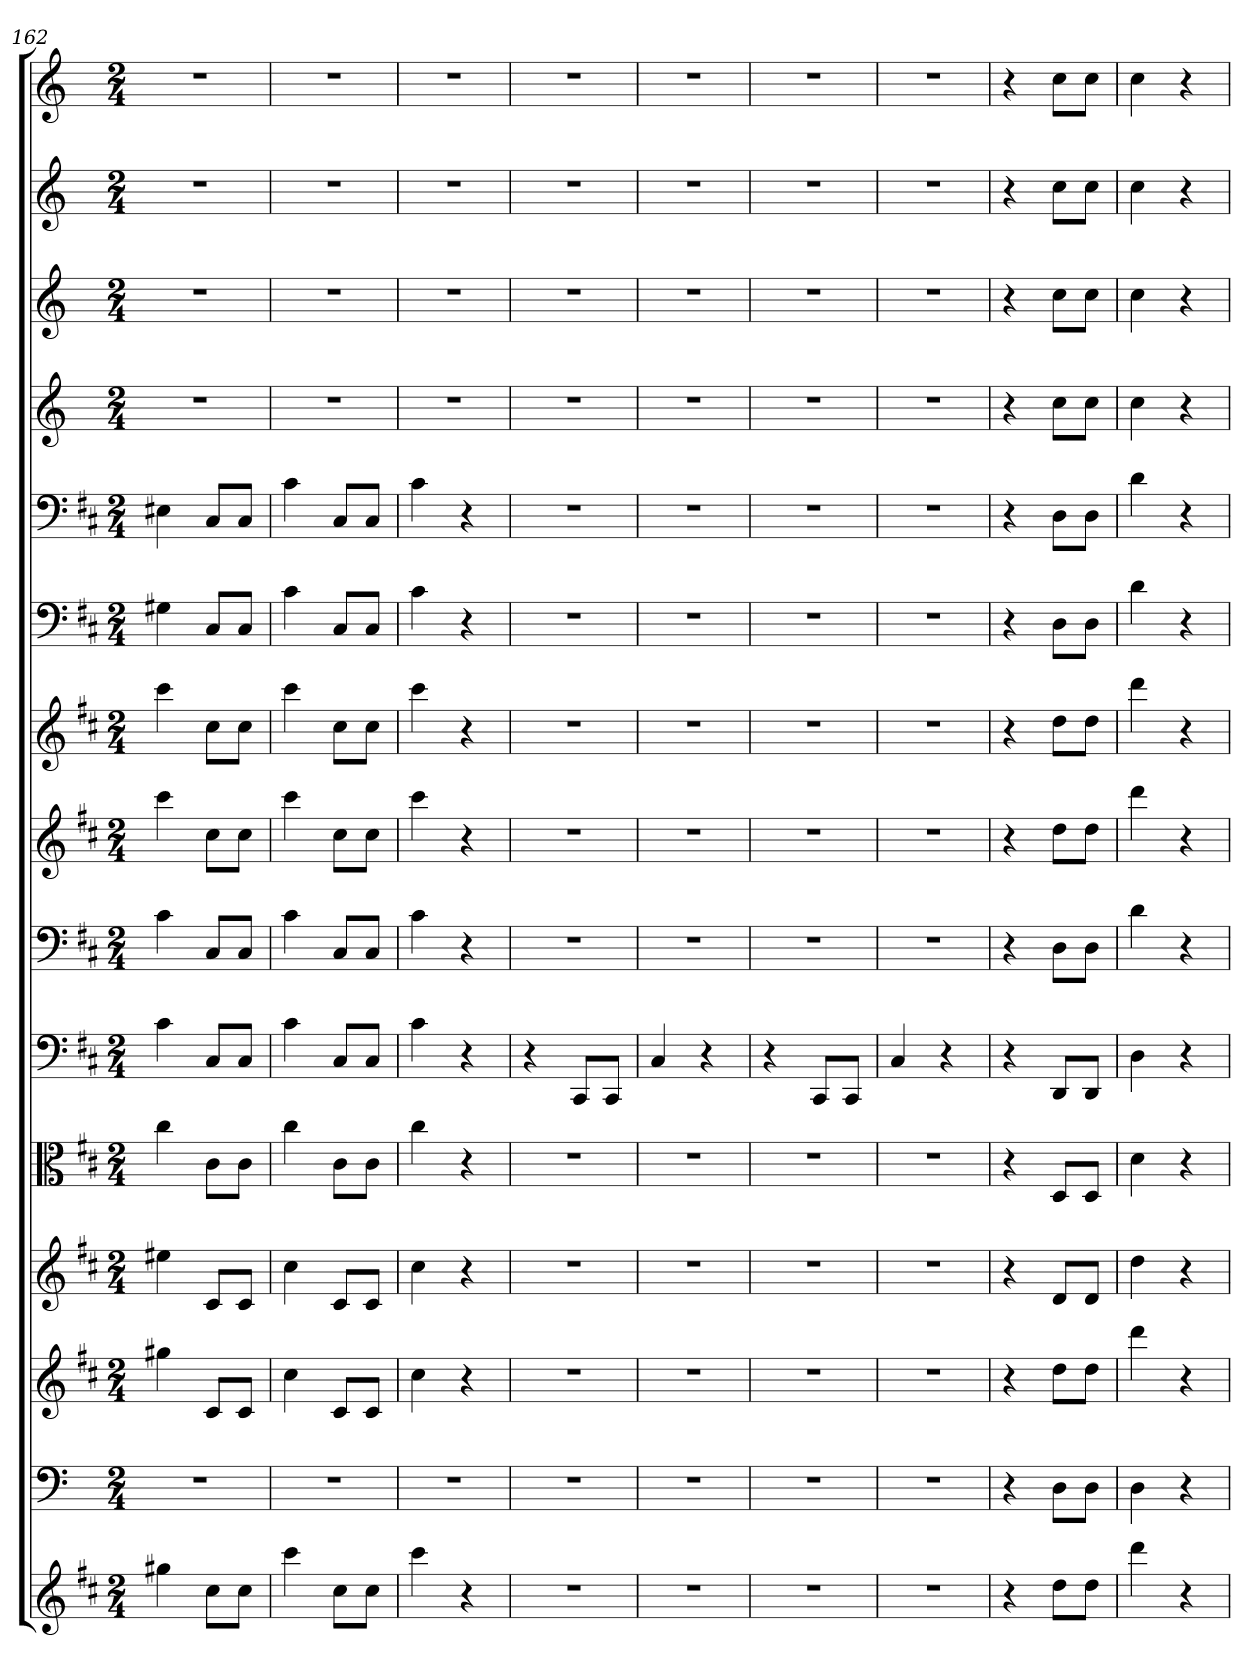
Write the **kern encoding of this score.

**kern	**kern	**kern	**kern	**kern	**kern	**kern	**kern	**kern	**kern	**kern	**kern	**kern	**kern	**kern
*part15	*part14	*part13	*part12	*part11	*part10	*part9	*part8	*part7	*part6	*part5	*part4	*part3	*part2	*part1
*staff15	*staff14	*staff13	*staff12	*staff11	*staff10	*staff9	*staff8	*staff7	*staff6	*staff5	*staff4	*staff3	*staff2	*staff1
*	*clefF4	*	*	*clefC3	*clefF4	*clefF4	*	*	*clefF4	*clefF4	*	*	*	*
*k[f#c#]	*k[]	*k[f#c#]	*k[f#c#]	*k[f#c#]	*k[f#c#]	*k[f#c#]	*k[f#c#]	*k[f#c#]	*k[f#c#]	*k[f#c#]	*k[]	*k[]	*k[]	*k[]
*M2/4	*M2/4	*M2/4	*M2/4	*M2/4	*M2/4	*M2/4	*M2/4	*M2/4	*M2/4	*M2/4	*M2/4	*M2/4	*M2/4	*M2/4
=162	=162	=162	=162	=162	=162	=162	=162	=162	=162	=162	=162	=162	=162	=162
4gg#X	2r	4gg#X	4ee#X	4cc#	4c#	4c#	4ccc#	4ccc#	4G#X	4E#X	2r	2r	2r	2r
8cc#L	.	8c#L	8c#L	8c#\L	8C#/L	8C#/L	8cc#L	8cc#L	8C#/L	8C#/L	.	.	.	.
8cc#J	.	8c#J	8c#J	8c#\J	8C#/J	8C#/J	8cc#J	8cc#J	8C#/J	8C#/J	.	.	.	.
=163	=163	=163	=163	=163	=163	=163	=163	=163	=163	=163	=163	=163	=163	=163
4ccc#	2r	4cc#	4cc#	4cc#	4c#	4c#	4ccc#	4ccc#	4c#	4c#	2r	2r	2r	2r
8cc#L	.	8c#L	8c#L	8c#\L	8C#/L	8C#/L	8cc#L	8cc#L	8C#/L	8C#/L	.	.	.	.
8cc#J	.	8c#J	8c#J	8c#\J	8C#/J	8C#/J	8cc#J	8cc#J	8C#/J	8C#/J	.	.	.	.
=164	=164	=164	=164	=164	=164	=164	=164	=164	=164	=164	=164	=164	=164	=164
4ccc#	2r	4cc#	4cc#	4cc#	4c#	4c#	4ccc#	4ccc#	4c#	4c#	2r	2r	2r	2r
4r	.	4r	4r	4r	4r	4r	4r	4r	4r	4r	.	.	.	.
=165	=165	=165	=165	=165	=165	=165	=165	=165	=165	=165	=165	=165	=165	=165
2r	2r	2r	2r	2r	4r	2r	2r	2r	2r	2r	2r	2r	2r	2r
.	.	.	.	.	8CC#/L	.	.	.	.	.	.	.	.	.
.	.	.	.	.	8CC#/J	.	.	.	.	.	.	.	.	.
=166	=166	=166	=166	=166	=166	=166	=166	=166	=166	=166	=166	=166	=166	=166
2r	2r	2r	2r	2r	4C#	2r	2r	2r	2r	2r	2r	2r	2r	2r
.	.	.	.	.	4r	.	.	.	.	.	.	.	.	.
=167	=167	=167	=167	=167	=167	=167	=167	=167	=167	=167	=167	=167	=167	=167
2r	2r	2r	2r	2r	4r	2r	2r	2r	2r	2r	2r	2r	2r	2r
.	.	.	.	.	8CC#/L	.	.	.	.	.	.	.	.	.
.	.	.	.	.	8CC#/J	.	.	.	.	.	.	.	.	.
=168	=168	=168	=168	=168	=168	=168	=168	=168	=168	=168	=168	=168	=168	=168
2r	2r	2r	2r	2r	4C#	2r	2r	2r	2r	2r	2r	2r	2r	2r
.	.	.	.	.	4r	.	.	.	.	.	.	.	.	.
=169	=169	=169	=169	=169	=169	=169	=169	=169	=169	=169	=169	=169	=169	=169
4r	4r	4r	4r	4r	4r	4r	4r	4r	4r	4r	4r	4r	4r	4r
8ddL	8D\L	8ddL	8dL	8D/L	8DD/L	8D\L	8ddL	8ddL	8D\L	8D\L	8ccL	8ccL	8ccL	8ccL
8ddJ	8D\J	8ddJ	8dJ	8D/J	8DD/J	8D\J	8ddJ	8ddJ	8D\J	8D\J	8ccJ	8ccJ	8ccJ	8ccJ
=170	=170	=170	=170	=170	=170	=170	=170	=170	=170	=170	=170	=170	=170	=170
4ddd	4D	4ddd	4dd	4d	4D	4d	4ddd	4ddd	4d	4d	4cc	4cc	4cc	4cc
4r	4r	4r	4r	4r	4r	4r	4r	4r	4r	4r	4r	4r	4r	4r
=	=	=	=	=	=	=	=	=	=	=	=	=	=	=
*-	*-	*-	*-	*-	*-	*-	*-	*-	*-	*-	*-	*-	*-	*-
